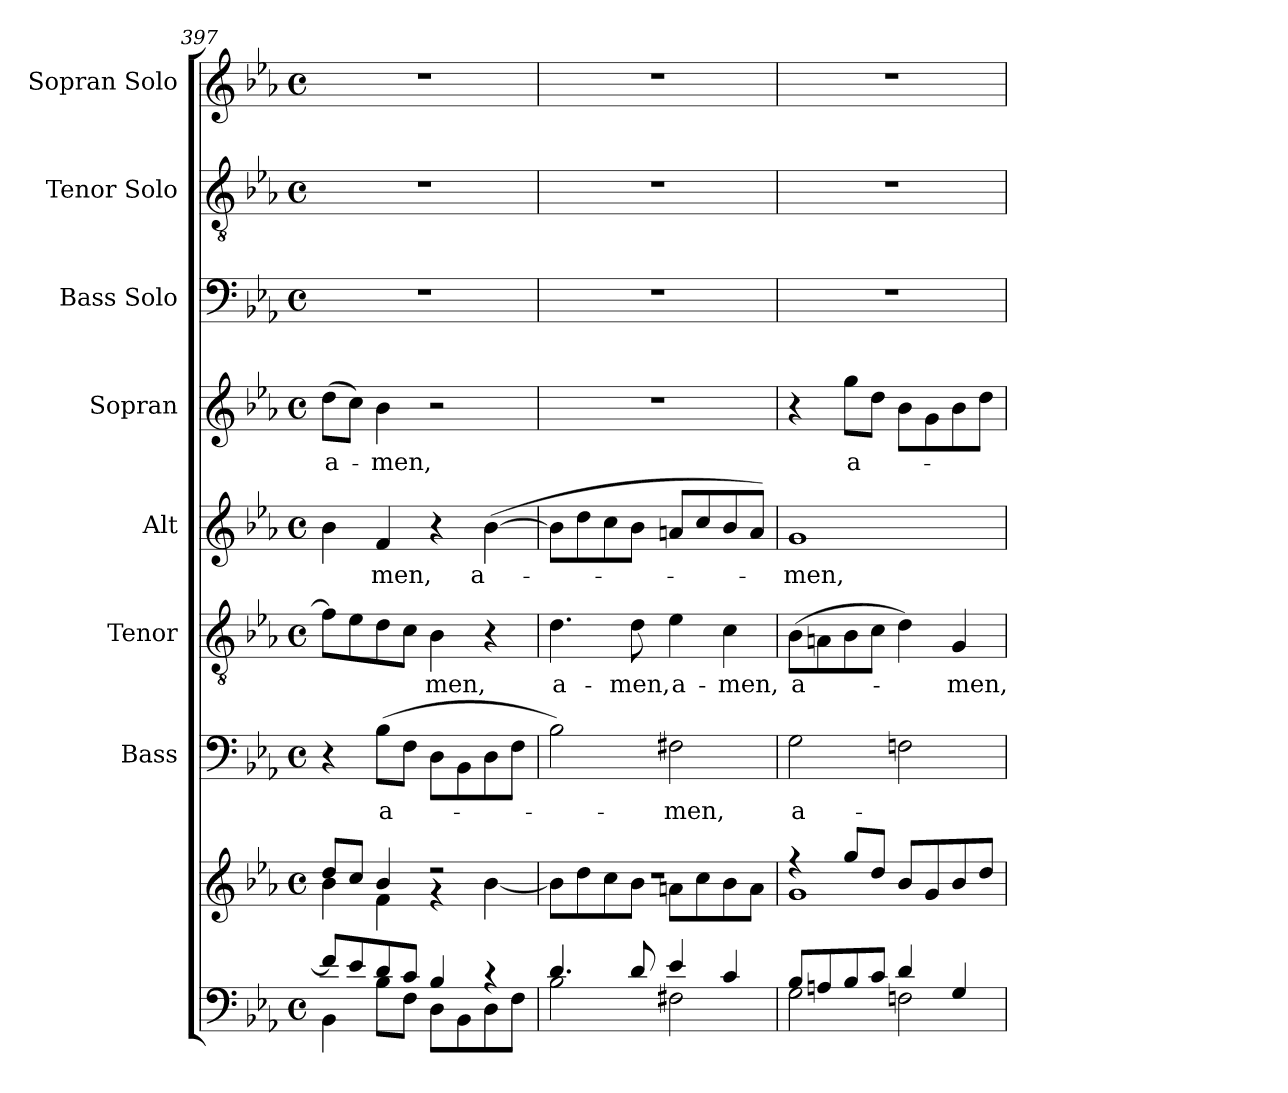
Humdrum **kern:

**kern	**kern	**kern	**text	**kern	**text	**kern	**text	**kern	**text	**kern	**kern	**kern
*part8	*part8	*part7	*part7	*part6	*part6	*part5	*part5	*part4	*part4	*part3	*part2	*part1
*staff9	*staff8	*staff7	*staff7	*staff6	*staff6	*staff5	*staff5	*staff4	*staff4	*staff3	*staff2	*staff1
*	*	*I"Bass	*	*I"Tenor	*	*I"Alt	*	*I"Sopran	*	*I"Bass Solo	*I"Tenor Solo	*I"Sopran Solo
*	*	*I'B.	*	*I'T.	*	*I'A.	*	*I'S.	*	*I'B. Solo	*I'T. Solo	*I'S. Solo
*clefF4	*clefG2	*clefF4	*	*clefGv2	*	*clefG2	*	*clefG2	*	*clefF4	*clefGv2	*clefG2
*k[b-e-a-]	*k[b-e-a-]	*k[b-e-a-]	*	*k[b-e-a-]	*	*k[b-e-a-]	*	*k[b-e-a-]	*	*k[b-e-a-]	*k[b-e-a-]	*k[b-e-a-]
*E-:	*E-:	*E-:	*	*E-:	*	*E-:	*	*E-:	*	*E-:	*E-:	*E-:
*M4/4	*M4/4	*M4/4	*	*M4/4	*	*M4/4	*	*M4/4	*	*M4/4	*M4/4	*M4/4
*met(c)	*met(c)	*met(c)	*	*met(c)	*	*met(c)	*	*met(c)	*	*met(c)	*met(c)	*met(c)
=397	=397	=397	=397	=397	=397	=397	=397	=397	=397	=397	=397	=397
*^	*^	*	*	*	*	*	*	*	*	*	*	*
!	!	!	!	!	!	!	!	!	!	!	!LO:LY:b	!	!	!
8f/L]	4BB-\	8dd/L	4b-\	4r	.	8f\L]	.	4b-\	.	(>8dd\L	a-	1r	1r	1r
8e-/	.	8cc/J	.	.	.	8e-\	.	.	.	8cc\J)	.	.	.	.
!	!	!	!	!	!LO:LY:b	!	!	!	!LO:LY:b	!	!LO:LY:b	!	!	!
8d/	8B-\L	4b-/	4f\	(>8B-\L	a-	8d\	.	4f/	-men,	4b-\	-men,	.	.	.
8c/J	8F\J	.	.	8F\J	.	8c\J	.	.	.	.	.	.	.	.
!	!	!	!	!	!	!	!LO:LY:b	!	!	!	!	!	!	!
4B-/	8D\L	2rdd	4rg	8D\L	.	4B-\	-men,	4r	.	2r	.	.	.	.
.	8BB-\	.	.	8BB-\	.	.	.	.	.	.	.	.	.	.
!	!	!	!	!	!	!	!	!	!LO:LY:b	!	!	!	!	!
4rc	8D\	.	[<4b-\	8D\	.	4r	.	(>[4b-\	a-	.	.	.	.	.
.	8F\J	.	.	8F\J	.	.	.	.	.	.	.	.	.	.
=398	=398	=398	=398	=398	=398	=398	=398	=398	=398	=398	=398	=398	=398	=398
!	!	!	!	!	!	!	!LO:LY:b	!	!	!	!	!	!	!
4.d/	2B-\	1rdd	8b-\L]	2B-\)	.	4.d\	a-	8b-\L]	.	1r	.	1r	1r	1r
.	.	.	8dd\	.	.	.	.	8dd\	.	.	.	.	.	.
.	.	.	8cc\	.	.	.	.	8cc\	.	.	.	.	.	.
!	!	!	!	!	!	!	!LO:LY:b	!	!	!	!	!	!	!
8d/	.	.	8b-\J	.	.	8d\	-men,	8b-\J	.	.	.	.	.	.
!	!	!	!	!	!LO:LY:b	!	!LO:LY:b	!	!	!	!	!	!	!
4e-/	2F#X\	.	8an\L	2F#X\	-men,	4e-\	a-	8an/L	.	.	.	.	.	.
.	.	.	8cc\	.	.	.	.	8cc/	.	.	.	.	.	.
!	!	!	!	!	!	!	!LO:LY:b	!	!	!	!	!	!	!
4c/	.	.	8b-\	.	.	4c\	-men,	8b-/	.	.	.	.	.	.
.	.	.	8a\J	.	.	.	.	8a/J)	.	.	.	.	.	.
!!LO:PB:g=z
=399	=399	=399	=399	=399	=399	=399	=399	=399	=399	=399	=399	=399	=399	=399
!	!	!	!	!	!LO:LY:b	!	!LO:LY:b	!	!LO:LY:b	!	!	!	!	!
8B-/L	2G\	4rff	1g	2G\	a-	(>8B-\L	a-	1g	-men,	4r	.	1r	1r	1r
8An/	.	.	.	.	.	8An\	.	.	.	.	.	.	.	.
!	!	!	!	!	!	!	!	!	!	!	!LO:LY:b	!	!	!
8B-/	.	8gg/L	.	.	.	8B-\	.	.	.	8gg\L	a-	.	.	.
8c/J	.	8dd/J	.	.	.	8c\J	.	.	.	8dd\J	.	.	.	.
4d/	2Fn\	8b-/L	.	2Fn\	.	4d\)	.	.	.	8b-\L	.	.	.	.
.	.	8g/	.	.	.	.	.	.	.	8g\	.	.	.	.
!	!	!	!	!	!	!	!LO:LY:b	!	!	!	!	!	!	!
4G/	.	8b-/	.	.	.	4G/	-men,	.	.	8b-\	.	.	.	.
.	.	8dd/J	.	.	.	.	.	.	.	8dd\J	.	.	.	.
*v	*v	*	*	*	*	*	*	*	*	*	*	*	*	*
*	*v	*v	*	*	*	*	*	*	*	*	*	*	*
=	=	=	=	=	=	=	=	=	=	=	=	=
*-	*-	*-	*-	*-	*-	*-	*-	*-	*-	*-	*-	*-
